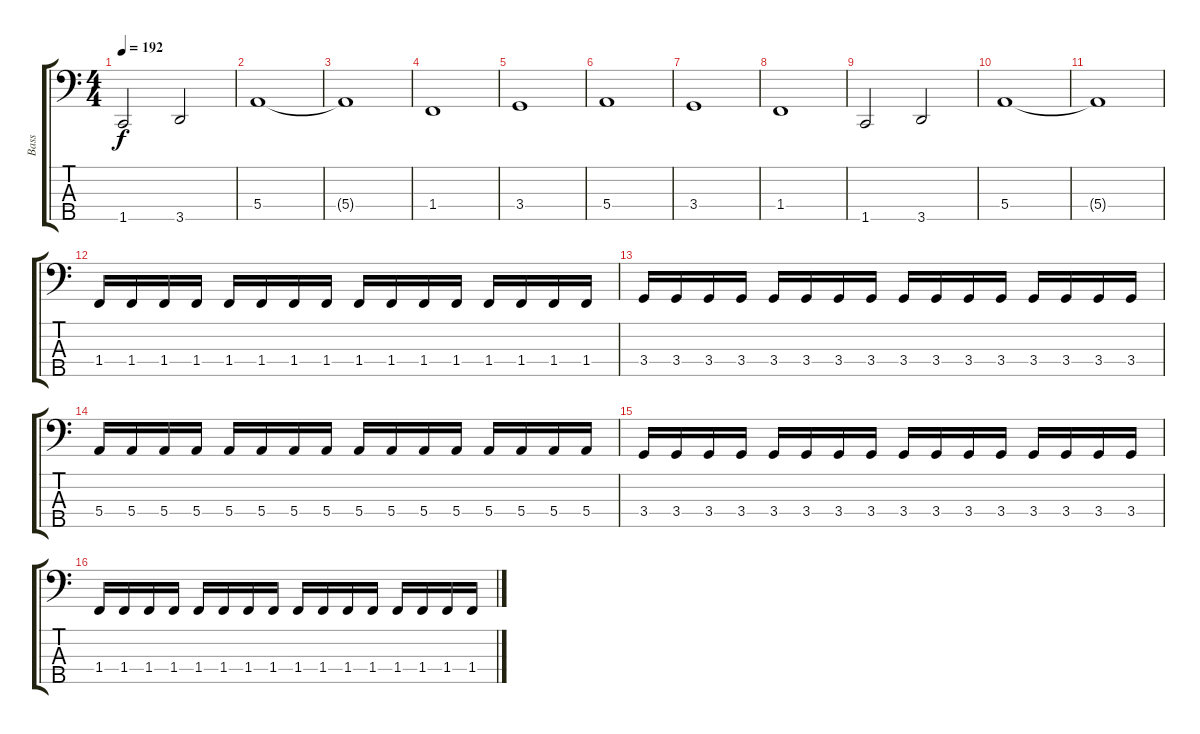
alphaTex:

\track ("Bass" "Bass") {instrument electricbasspick}
\staff {score tabs}
\tuning (G2 D2 A1 E1 B0) {hide}
\ts (4 4)
\tempo 192
\clef f4
\ks c
1.5.2{dy f} 3.5.2 |
5.4.1 |
5.4{t}.1 |
1.4.1 |
3.4.1 |
5.4.1 |
3.4.1 |
1.4.1 |
1.5.2 3.5.2 |
5.4.1 |
5.4{t}.1 |
1.4.16 1.4.16 1.4.16 1.4.16 1.4.16 1.4.16 1.4.16 1.4.16 1.4.16 1.4.16 1.4.16 1.4.16 1.4.16 1.4.16 1.4.16 1.4.16 |
3.4.16 3.4.16 3.4.16 3.4.16 3.4.16 3.4.16 3.4.16 3.4.16 3.4.16 3.4.16 3.4.16 3.4.16 3.4.16 3.4.16 3.4.16 3.4.16 |
5.4.16 5.4.16 5.4.16 5.4.16 5.4.16 5.4.16 5.4.16 5.4.16 5.4.16 5.4.16 5.4.16 5.4.16 5.4.16 5.4.16 5.4.16 5.4.16 |
3.4.16 3.4.16 3.4.16 3.4.16 3.4.16 3.4.16 3.4.16 3.4.16 3.4.16 3.4.16 3.4.16 3.4.16 3.4.16 3.4.16 3.4.16 3.4.16 |
1.4.16 1.4.16 1.4.16 1.4.16 1.4.16 1.4.16 1.4.16 1.4.16 1.4.16 1.4.16 1.4.16 1.4.16 1.4.16 1.4.16 1.4.16 1.4.16
